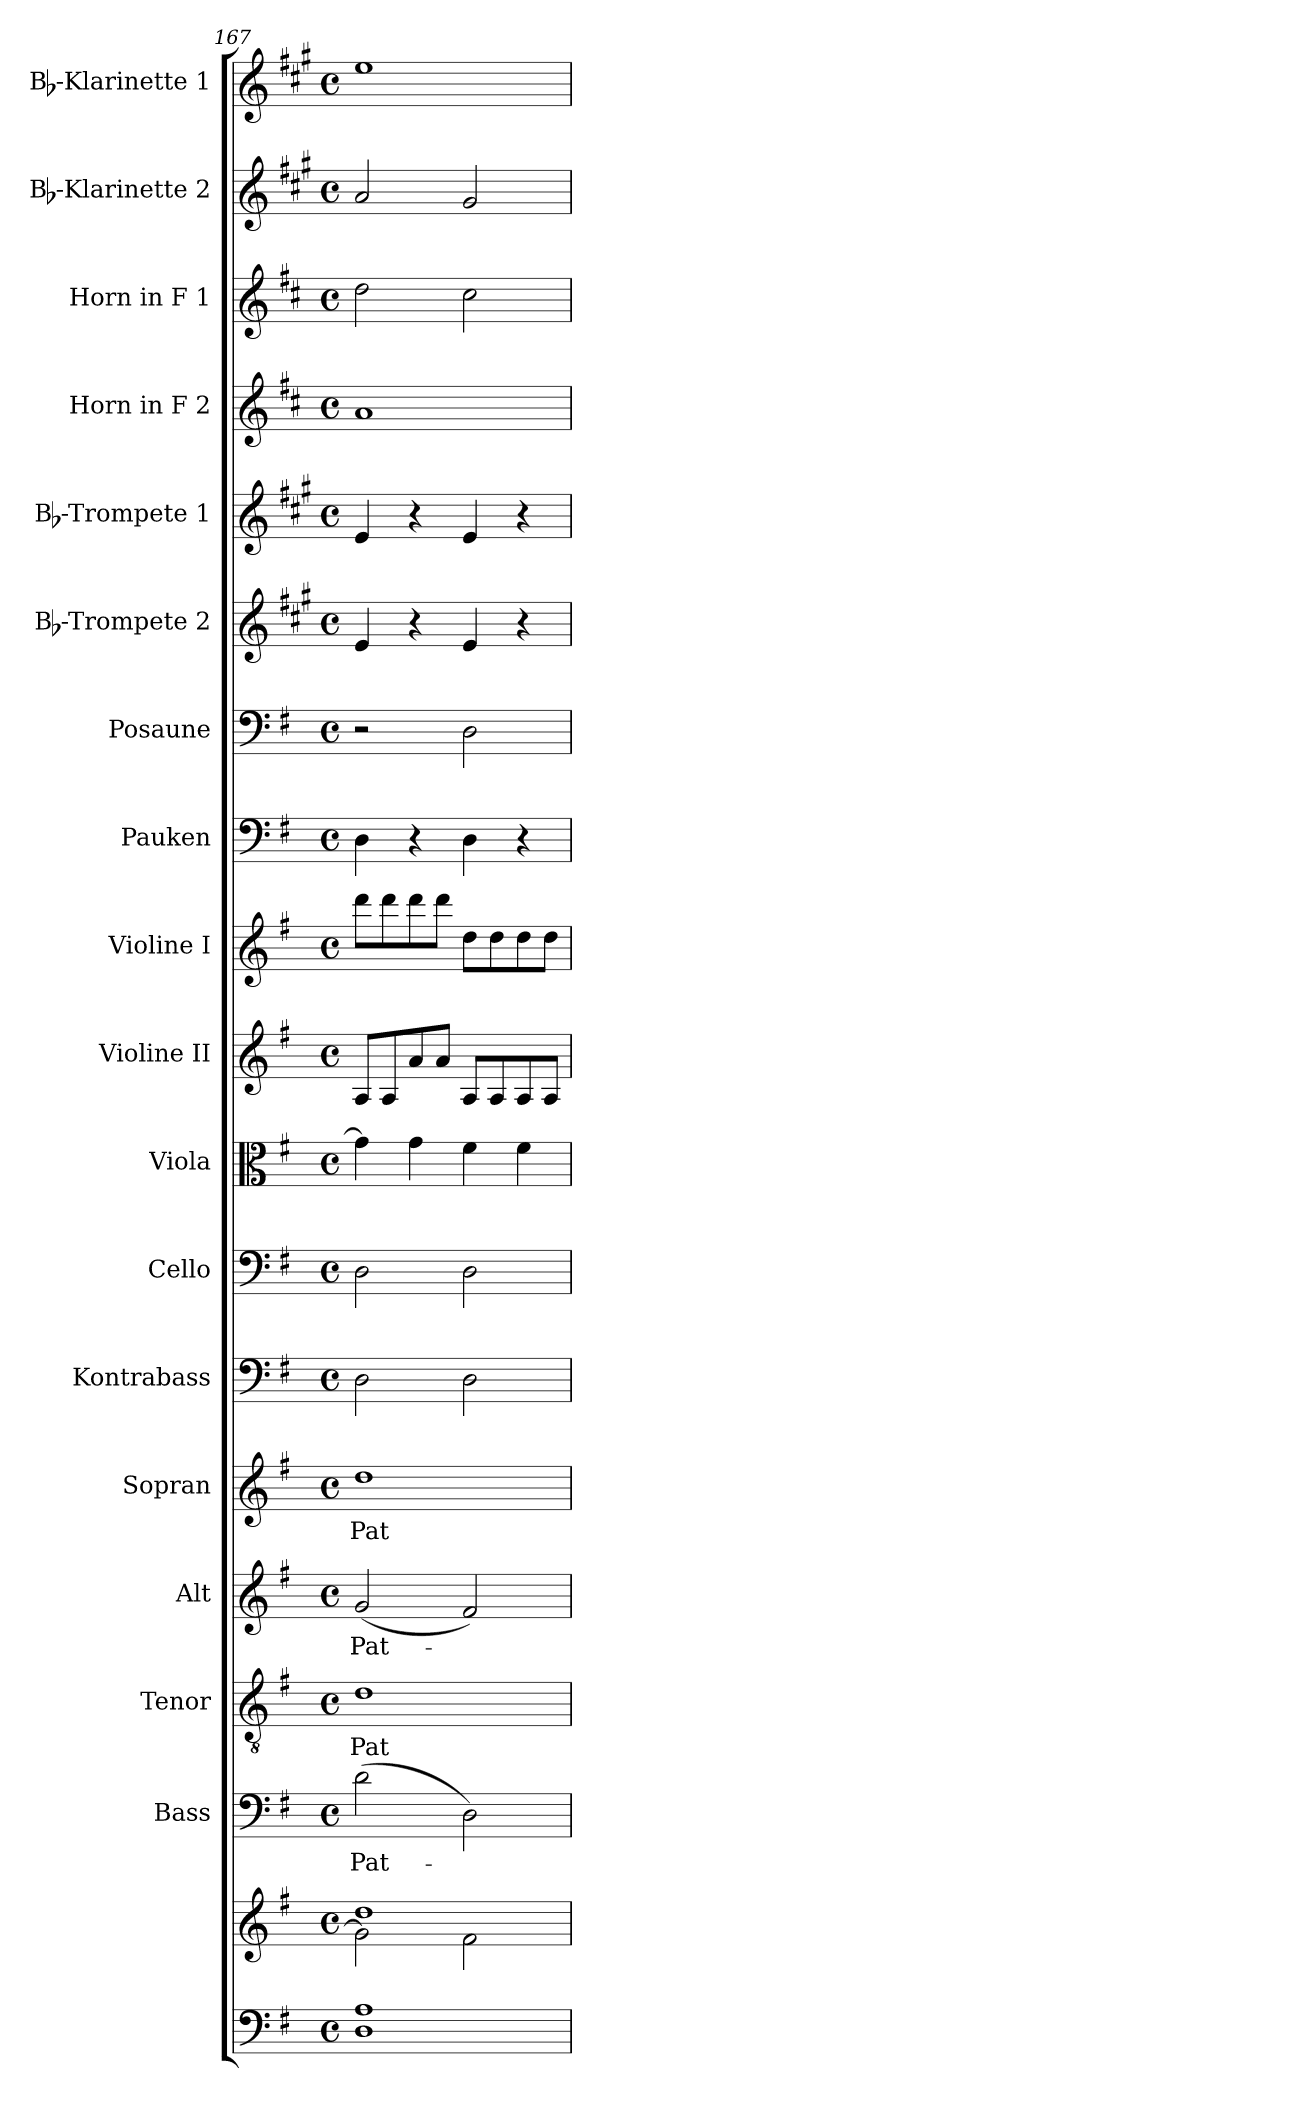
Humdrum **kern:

**kern	**kern	**kern	**text	**kern	**text	**kern	**text	**kern	**text	**kern	**kern	**kern	**kern	**kern	**kern	**kern	**kern	**kern	**kern	**kern	**kern	**kern
*part18	*part18	*part17	*part17	*part16	*part16	*part15	*part15	*part14	*part14	*part13	*part12	*part11	*part10	*part9	*part8	*part7	*part6	*part5	*part4	*part3	*part2	*part1
*staff19	*staff18	*staff17	*staff17	*staff16	*staff16	*staff15	*staff15	*staff14	*staff14	*staff13	*staff12	*staff11	*staff10	*staff9	*staff8	*staff7	*staff6	*staff5	*staff4	*staff3	*staff2	*staff1
*	*	*I"Bass	*	*I"Tenor	*	*I"Alt	*	*I"Sopran	*	*I"Kontrabass	*I"Cello	*I"Viola	*I"Violine II	*I"Violine I	*I"Pauken	*I"Posaune	*I"Bb-Trompete 2	*I"Bb-Trompete 1	*I"Horn in F 2	*I"Horn in F 1	*I"Bb-Klarinette 2	*I"Bb-Klarinette 1
*	*	*I'B.	*	*I'T.	*	*I'A.	*	*I'S.	*	*I'Kb.	*	*I'Vla.	*I'Vl. II	*I'Vl. I	*I'Pk.	*I'Pos.	*I'Bb Trp. 2	*I'Bb Trp. 1	*	*	*I'Bb Kl. 2	*I'Bb Kl. 1
*clefF4	*clefG2	*clefF4	*	*clefGv2	*	*clefG2	*	*clefG2	*	*clefF4	*clefF4	*clefC3	*clefG2	*clefG2	*clefF4	*clefF4	*clefG2	*clefG2	*clefG2	*clefG2	*clefG2	*clefG2
*	*	*	*	*	*	*	*	*	*	*ITrd7c12	*	*	*	*	*	*	*ITrd1c2	*ITrd1c2	*ITrd4c7	*ITrd4c7	*ITrd1c2	*ITrd1c2
*k[f#]	*k[f#]	*k[f#]	*	*k[f#]	*	*k[f#]	*	*k[f#]	*	*k[f#]	*k[f#]	*k[f#]	*k[f#]	*k[f#]	*k[f#]	*k[f#]	*k[f#]	*k[f#]	*k[f#]	*k[f#]	*k[f#]	*k[f#]
*G:	*G:	*G:	*	*G:	*	*G:	*	*G:	*	*G:	*G:	*G:	*G:	*G:	*G:	*G:	*G:	*G:	*G:	*G:	*G:	*G:
*M4/4	*M4/4	*M4/4	*	*M4/4	*	*M4/4	*	*M4/4	*	*M4/4	*M4/4	*M4/4	*M4/4	*M4/4	*M4/4	*M4/4	*M4/4	*M4/4	*M4/4	*M4/4	*M4/4	*M4/4
*met(c)	*met(c)	*met(c)	*	*met(c)	*	*met(c)	*	*met(c)	*	*met(c)	*met(c)	*met(c)	*met(c)	*met(c)	*met(c)	*met(c)	*met(c)	*met(c)	*met(c)	*met(c)	*met(c)	*met(c)
=167	=167	=167	=167	=167	=167	=167	=167	=167	=167	=167	=167	=167	=167	=167	=167	=167	=167	=167	=167	=167	=167	=167
*^	*^	*	*	*	*	*	*	*	*	*	*	*	*	*	*	*	*	*	*	*	*	*
!	!	!	!	!	!LO:LY:b	!	!LO:LY:b	!	!LO:LY:b	!	!LO:LY:b	!	!	!	!	!	!	!	!	!	!	!	!	!
1A	1D	1dd	2g\]	(>2d\	Pat-	1d	Pat-	(<2g/	Pat-	1dd	Pat-	2DD\	2D\	4g\]	8A/L	8ddd\L	4D\	2r	4d/	4d/	1d	2g\	2g/	1dd
.	.	.	.	.	.	.	.	.	.	.	.	.	.	.	8A/	8ddd\	.	.	.	.	.	.	.	.
.	.	.	.	.	.	.	.	.	.	.	.	.	.	4g\	8a/	8ddd\	4r	.	4r	4r	.	.	.	.
.	.	.	.	.	.	.	.	.	.	.	.	.	.	.	8a/J	8ddd\J	.	.	.	.	.	.	.	.
.	.	.	2f#\	2D\)	.	.	.	2f#/)	.	.	.	2DD\	2D\	4f#\	8A/L	8dd\L	4D\	2D\	4d/	4d/	.	2f#\	2f#/	.
.	.	.	.	.	.	.	.	.	.	.	.	.	.	.	8A/	8dd\	.	.	.	.	.	.	.	.
.	.	.	.	.	.	.	.	.	.	.	.	.	.	4f#\	8A/	8dd\	4r	.	4r	4r	.	.	.	.
.	.	.	.	.	.	.	.	.	.	.	.	.	.	.	8A/J	8dd\J	.	.	.	.	.	.	.	.
*v	*v	*	*	*	*	*	*	*	*	*	*	*	*	*	*	*	*	*	*	*	*	*	*	*
*	*v	*v	*	*	*	*	*	*	*	*	*	*	*	*	*	*	*	*	*	*	*	*	*
=	=	=	=	=	=	=	=	=	=	=	=	=	=	=	=	=	=	=	=	=	=	=
*-	*-	*-	*-	*-	*-	*-	*-	*-	*-	*-	*-	*-	*-	*-	*-	*-	*-	*-	*-	*-	*-	*-
